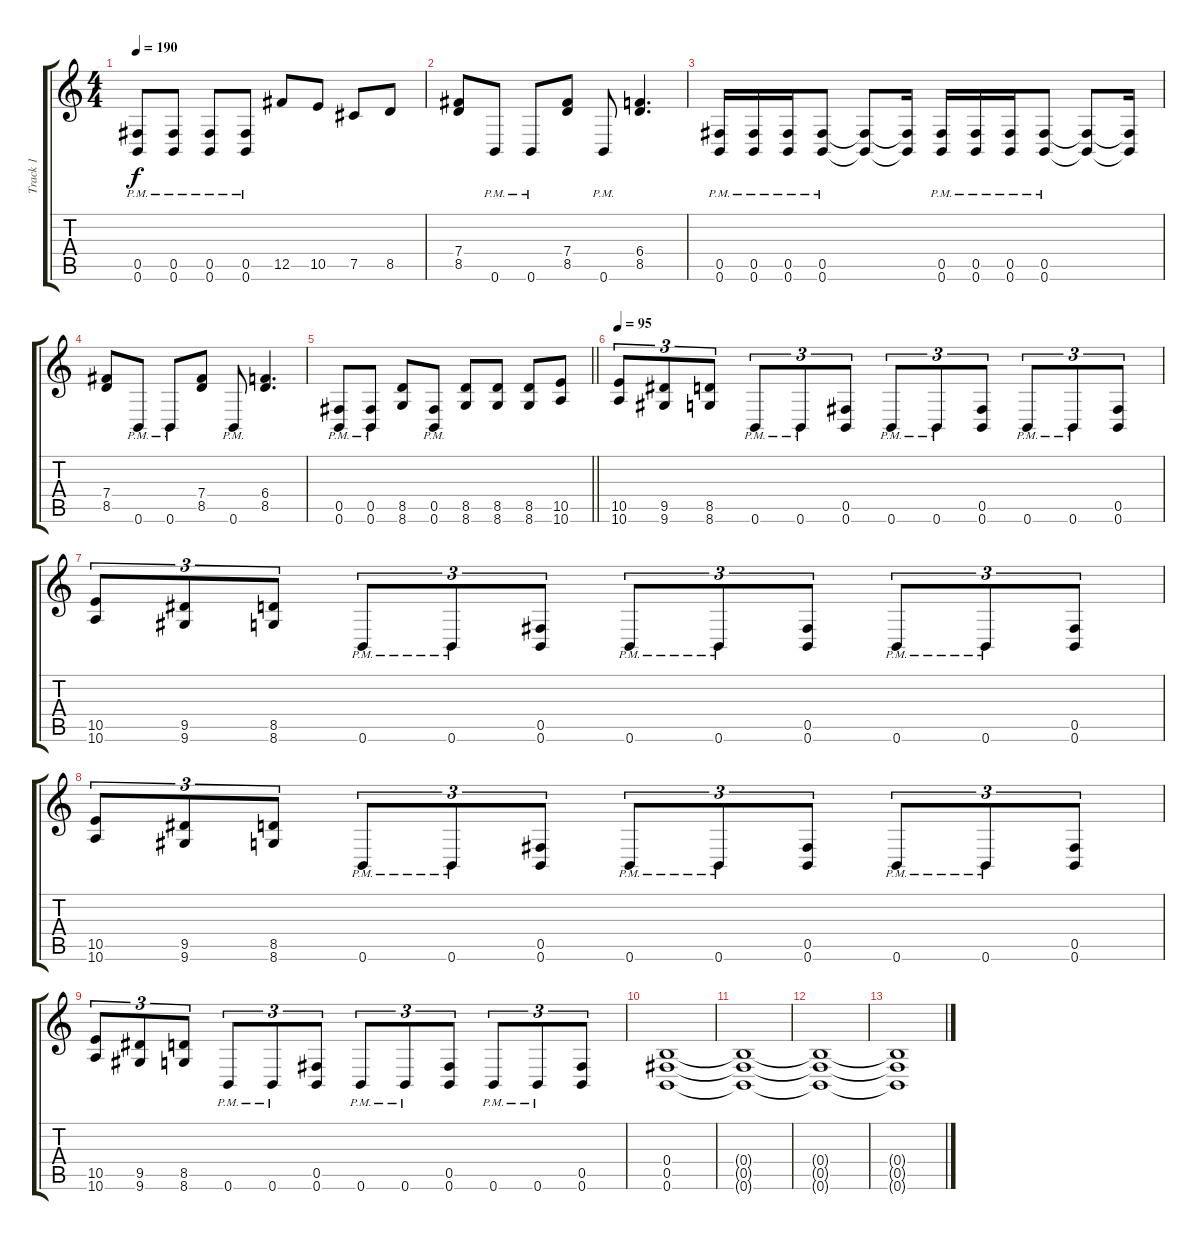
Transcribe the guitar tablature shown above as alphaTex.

\track ("Track 1" "Track 1") {instrument distortionguitar}
\staff {score tabs}
\tuning (Db4 Ab3 E3 B2 Gb2 B1) {hide}
\ts (4 4)
\tempo 190
\clef g2
\ks c
(0.5{pm} 0.6{pm}).8{dy f} (0.5{pm} 0.6{pm}).8 (0.5{pm} 0.6{pm}).8 (0.5{pm} 0.6{pm}).8 12.5.8 10.5.8 7.5.8 8.5.8 |
(7.4 8.5).8 0.6{pm}.8 0.6{pm}.8 (7.4 8.5).8 0.6{pm}.8 (6.4 8.5).4{d} |
(0.5{pm} 0.6{pm}).16 (0.5{pm} 0.6{pm}).16 (0.5{pm} 0.6{pm}).16 (0.5{pm} 0.6{pm}).8 (0.5{t} 0.6{t}).8 (0.5{t} 0.6{t}).16 (0.5{pm} 0.6{pm}).16 (0.5{pm} 0.6{pm}).16 (0.5{pm} 0.6{pm}).16 (0.5{pm} 0.6).8 (0.5{t} 0.6{t}).8 (0.5{t} 0.6{t}).16 |
(7.4 8.5).8 0.6{pm}.8 0.6{pm}.8 (7.4 8.5).8 0.6{pm}.8 (6.4 8.5).4{d} |
\barLineRight lightlight
(0.5{pm} 0.6{pm}).8 (0.5{pm} 0.6{pm}).8 (8.5 8.6).8 (0.5{pm} 0.6{pm}).8 (8.5 8.6).8 (8.5 8.6).8 (8.5 8.6).8 (10.5 10.6).8 |
\tempo 95
(10.5 10.6).8{tu (3 2)} (9.5 9.6).8{tu (3 2)} (8.5 8.6).8{tu (3 2)} 0.6{pm}.8{tu (3 2)} 0.6{pm}.8{tu (3 2)} (0.5 0.6).8{tu (3 2)} 0.6{pm}.8{tu (3 2)} 0.6{pm}.8{tu (3 2)} (0.5 0.6).8{tu (3 2)} 0.6{pm}.8{tu (3 2)} 0.6{pm}.8{tu (3 2)} (0.5 0.6).8{tu (3 2)} |
(10.5 10.6).8{tu (3 2)} (9.5 9.6).8{tu (3 2)} (8.5 8.6).8{tu (3 2)} 0.6{pm}.8{tu (3 2)} 0.6{pm}.8{tu (3 2)} (0.5 0.6).8{tu (3 2)} 0.6{pm}.8{tu (3 2)} 0.6{pm}.8{tu (3 2)} (0.5 0.6).8{tu (3 2)} 0.6{pm}.8{tu (3 2)} 0.6{pm}.8{tu (3 2)} (0.5 0.6).8{tu (3 2)} |
(10.5 10.6).8{tu (3 2)} (9.5 9.6).8{tu (3 2)} (8.5 8.6).8{tu (3 2)} 0.6{pm}.8{tu (3 2)} 0.6{pm}.8{tu (3 2)} (0.5 0.6).8{tu (3 2)} 0.6{pm}.8{tu (3 2)} 0.6{pm}.8{tu (3 2)} (0.5 0.6).8{tu (3 2)} 0.6{pm}.8{tu (3 2)} 0.6{pm}.8{tu (3 2)} (0.5 0.6).8{tu (3 2)} |
(10.5 10.6).8{tu (3 2)} (9.5 9.6).8{tu (3 2)} (8.5 8.6).8{tu (3 2)} 0.6{pm}.8{tu (3 2)} 0.6{pm}.8{tu (3 2)} (0.5 0.6).8{tu (3 2)} 0.6{pm}.8{tu (3 2)} 0.6{pm}.8{tu (3 2)} (0.5 0.6).8{tu (3 2)} 0.6{pm}.8{tu (3 2)} 0.6{pm}.8{tu (3 2)} (0.5 0.6).8{tu (3 2)} |
(0.4 0.5 0.6).1 |
(0.4{t} 0.5{t} 0.6{t}).1 |
(0.4{t} 0.5{t} 0.6{t}).1 |
(0.4{t} 0.5{t} 0.6{t}).1
